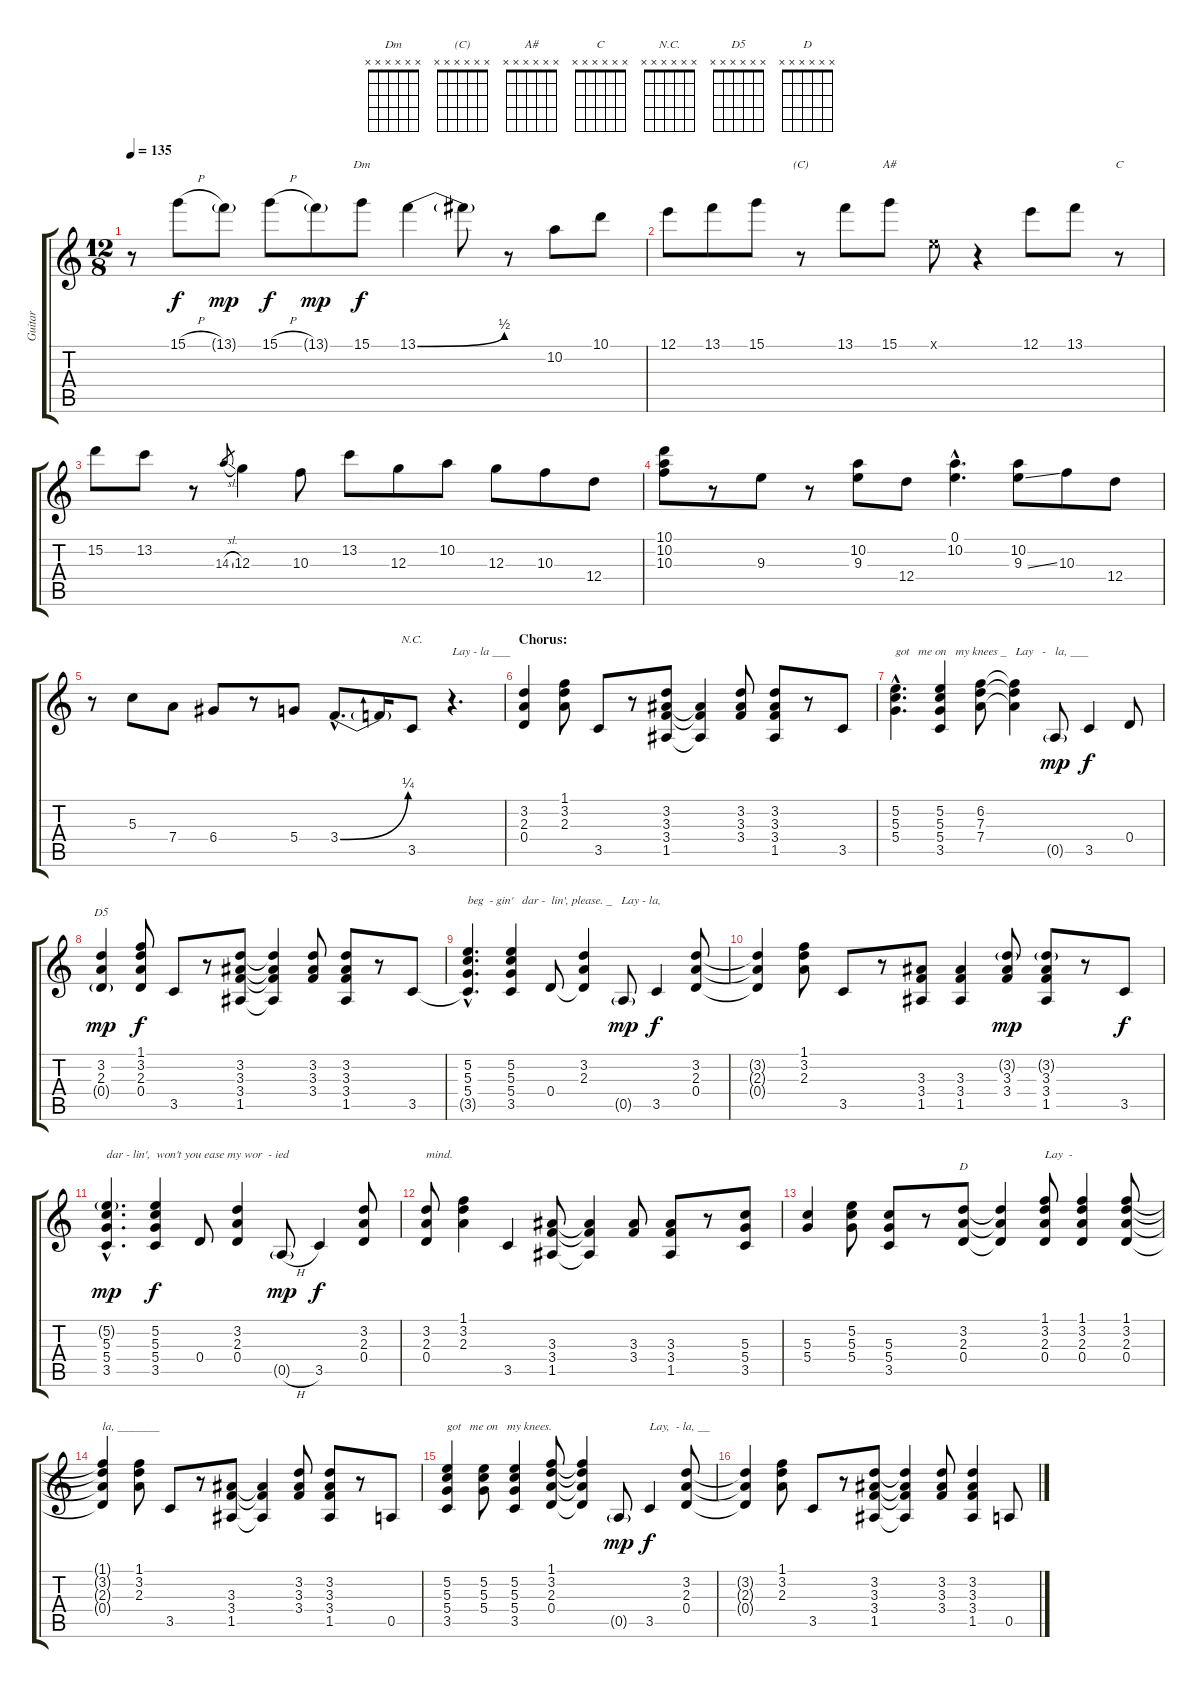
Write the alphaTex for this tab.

\track ("Guitar" "Guitar") {instrument acousticguitarsteel}
\staff {score tabs}
\tuning (E4 B3 G3 D3 A2 E2) {hide}
\chord ("Dm" x x x x x x) {firstfret 0}
\chord ("(C)" x x x x x x) {firstfret 0}
\chord ("A#" x x x x x x) {firstfret 0}
\chord ("C" x x x x x x) {firstfret 0}
\chord ("N.C." x x x x x x) {firstfret 0}
\chord ("D5" x x x x x x) {firstfret 0}
\chord ("D" x x x x x x) {firstfret 0}
\ts (12 8)
\tempo 135
\clef g2
\ks c
r.8{dy f} 15.1{h}.8 13.1{g}.8{dy mp} 15.1{h}.8{dy f} 13.1{g}.8{dy mp} 15.1.8{ch "Dm" dy f} 13.1{be (bend 0 0 60 2)}.4 13.1{t}.8 r.8 10.2.8 10.1.8 |
12.1.8 13.1.8 15.1.8 r.8{ch "(C)"} 13.1.8 15.1.8{ch "A#"} 0.1{x}.8 r.4 12.1.8 13.1.8 r.8{ch "C"} |
15.2.8 13.2.8 r.8 14.3{sl}.8{gr} 12.3.4 10.3.8 13.2.8 12.3.8 10.2.8 12.3.8 10.3.8 12.4.8 |
(10.1 10.2 10.3).8 r.8 9.3.8 r.8 (10.2 9.3).8 12.4.8 (0.1{hac} 10.2{hac}).4{d} (10.2 9.3{ss}).8 10.3.8 12.4.8 |
r.8 5.3.8 7.4.8 6.4.8 r.8 5.4.8 3.4{be (bend 0 0 60 1) hac}.8{d} 3.4{t}.16 3.5.8{ch "N.C."} r.4{d txt "Lay - la ___"} |
\section ("" "Chorus:")
(3.2 2.3 0.4).4 (1.1 3.2 2.3).8 3.5.8 r.8 (3.2 3.3 3.4 1.5).8 (3.3{t} 3.4{t} 1.5{t}).4 (3.2 3.3 3.4).8 (3.2 3.3 3.4 1.5).8 r.8 3.5.8 |
(5.2{hac} 5.3{hac} 5.4{hac}).4{d txt "got   me on   my knees _   Lay   -   la, ___"} (5.2 5.3 5.4 3.5).4 (6.2 7.3 7.4).8 (6.2{t} 7.3{t} 7.4{t}).4 0.5{g}.8{dy mp} 3.5.4{dy f} 0.4.8 |
(3.2 2.3 0.4{g}).4{ch "D5" dy mp} (1.1 3.2 2.3 0.4).8{dy f} 3.5.8 r.8 (3.2 3.3 3.4 1.5).8 (3.2{t} 3.3{t} 3.4{t} 1.5{t}).4 (3.2 3.3 3.4).8 (3.2 3.3 3.4 1.5).8 r.8 3.5.8 |
(5.2{hac} 5.3{hac} 5.4{hac} 3.5{hac t}).4{d txt "beg  - gin'   dar -  lin', please. _   Lay - la,  "} (5.2 5.3 5.4 3.5).4 0.4.8 (3.2 2.3 0.4{t}).4 0.5{g}.8{dy mp} 3.5.4{dy f} (3.2 2.3 0.4).8 |
(3.2{t} 2.3{t} 0.4{t}).4 (1.1 3.2 2.3).8 3.5.8 r.8 (3.3 3.4 1.5).8 (3.3 3.4 1.5).4 (3.2{g} 3.3 3.4).8{dy mp} (3.2{g} 3.3 3.4 1.5).8 r.8 3.5.8{dy f} |
(5.2{g hac} 5.3{hac} 5.4{hac} 3.5{hac}).4{d txt "dar - lin',  won't you ease my wor  - ied" dy mp} (5.2 5.3 5.4 3.5).4{dy f} 0.4.8 (3.2 2.3 0.4).4 0.5{h g}.8{dy mp} 3.5.4{dy f} (3.2 2.3 0.4).8 |
(3.2 2.3 0.4).8{txt "mind."} (1.1 3.2 2.3).4 3.5.4 (3.3 3.4 1.5).8 (3.3{t} 3.4{t} 1.5{t}).4 (3.3 3.4).8 (3.3 3.4 1.5).8 r.8 (5.3 5.4 3.5).8 |
(5.3 5.4).4 (5.2 5.3 5.4).8 (5.3 5.4 3.5).8 r.8 (3.2 2.3 0.4).8{ch "D"} (3.2{t} 2.3{t} 0.4{t}).4 (1.1 3.2 2.3 0.4).8{txt "Lay  -  "} (1.1 3.2 2.3 0.4).4 (1.1 3.2 2.3 0.4).8 |
(1.1{t} 3.2{t} 2.3{t} 0.4{t}).4{txt "la, _______"} (1.1 3.2 2.3).8 3.5.8 r.8 (3.3 3.4 1.5).8 (3.3{t} 3.4{t} 1.5{t}).4 (3.2 3.3 3.4).8 (3.2 3.3 3.4 1.5).8 r.8 0.5.8 |
(5.2 5.3 5.4 3.5).4{txt "got   me on   my knees."} (5.2 5.3 5.4).8 (5.2 5.3 5.4 3.5).4 (1.1 3.2 2.3 0.4).8 (1.1{t} 3.2{t} 2.3{t} 0.4{t}).4 0.5{g}.8{dy mp} 3.5.4{txt "Lay,  - la, __" dy f} (3.2 2.3 0.4).8 |
(3.2{t} 2.3{t} 0.4{t}).4 (1.1 3.2 2.3).8 3.5.8 r.8 (3.2 3.3 3.4 1.5).8 (3.2{t} 3.3{t} 3.4{t} 1.5{t}).4 (3.2 3.3 3.4).8 (3.2 3.3 3.4 1.5).4 0.5.8
